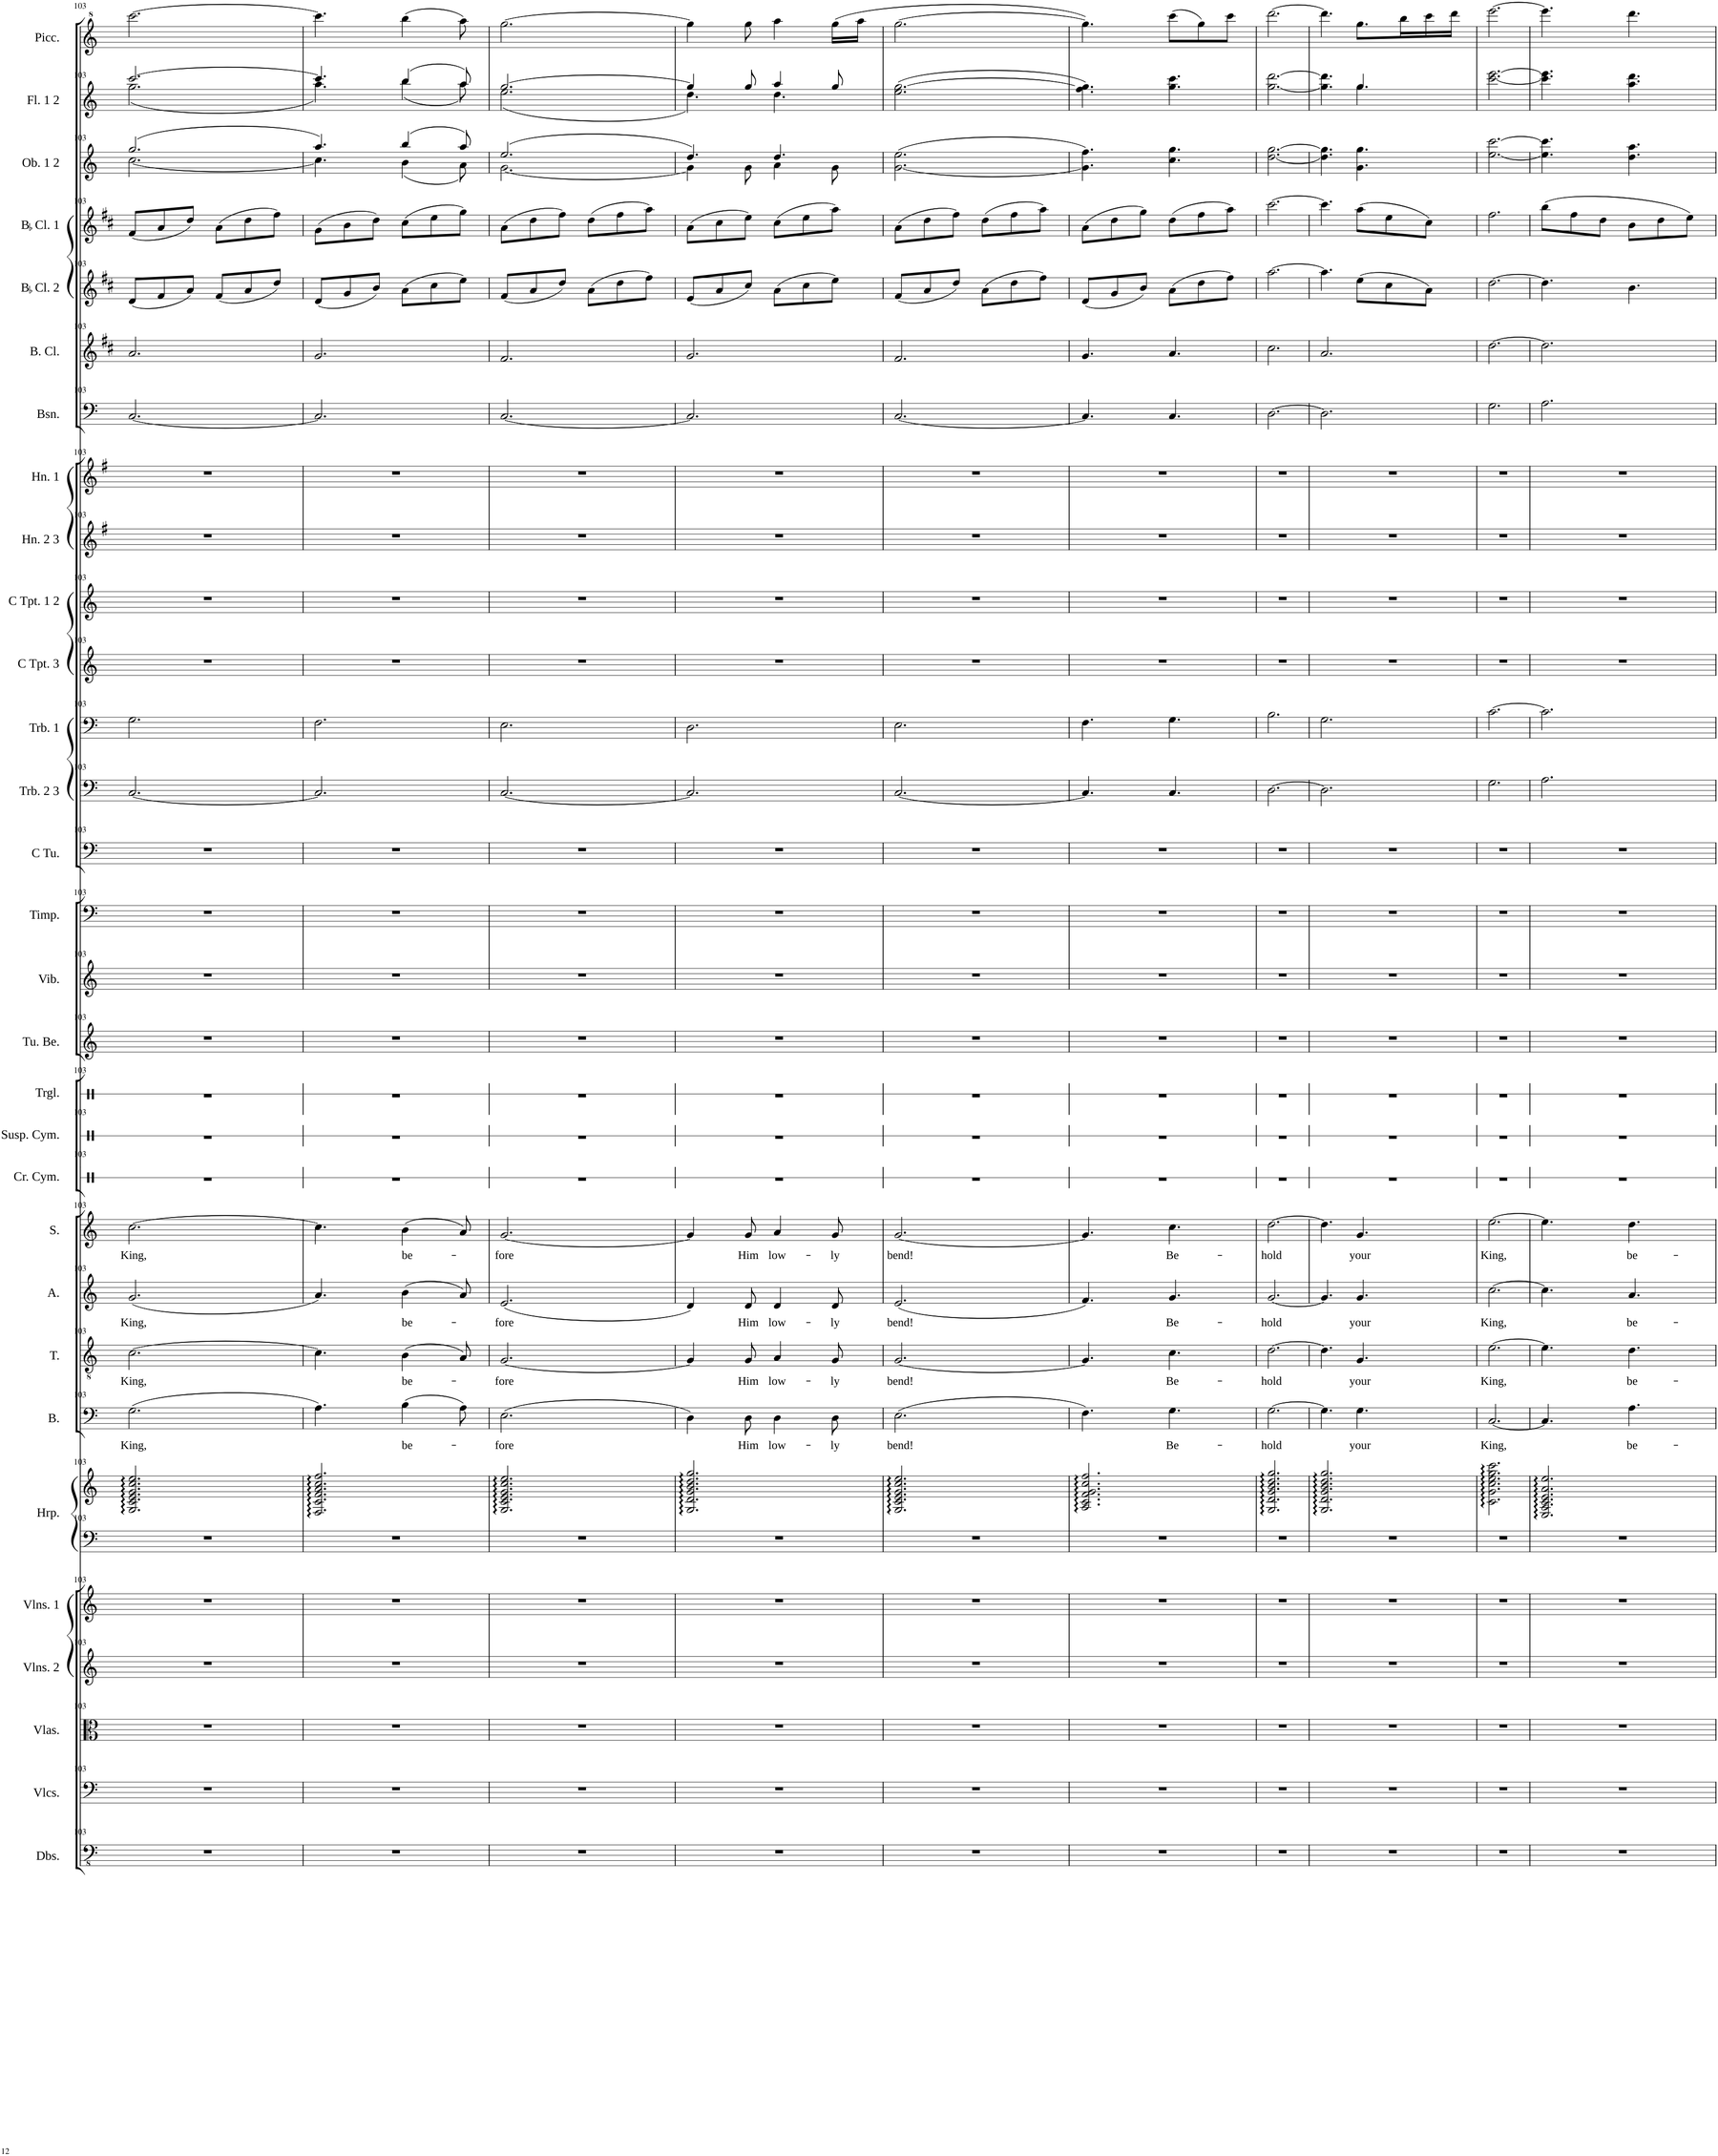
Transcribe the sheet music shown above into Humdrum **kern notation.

**kern	**kern	**kern	**kern	**kern	**kern	**kern	**kern	**text	**kern	**text	**kern	**text	**kern	**text	**kern	**kern	**kern	**kern	**kern	**kern	**kern	**kern	**kern	**kern	**kern	**kern	**kern	**kern	**kern	**kern	**kern	**kern	**kern	**kern
*part30	*part29	*part28	*part27	*part26	*part25	*part25	*part24	*part24	*part23	*part23	*part22	*part22	*part21	*part21	*part20	*part19	*part18	*part17	*part16	*part15	*part14	*part13	*part12	*part11	*part10	*part9	*part8	*part7	*part6	*part5	*part4	*part3	*part2	*part1
*staff31	*staff30	*staff29	*staff28	*staff27	*staff26	*staff25	*staff24	*staff24	*staff23	*staff23	*staff22	*staff22	*staff21	*staff21	*staff20	*staff19	*staff18	*staff17	*staff16	*staff15	*staff14	*staff13	*staff12	*staff11	*staff10	*staff9	*staff8	*staff7	*staff6	*staff5	*staff4	*staff3	*staff2	*staff1
*I"Double Basses	*I"Violoncellos	*I"Violas	*I"Violins 2	*I"Violins 1	*I"Harp	*	*I"Bass	*	*I"Tenor	*	*I"Alto	*	*I"Soprano	*	*I"Crash Cymbal	*I"Suspended Cymbal	*I"Triangle	*I"Tubular Bells	*I"Vibraphone	*I"Timpani	*I"C Tuba	*I"Trombone 2 3	*I"Trombone 1	*I"C Trumpet 3	*I"C Trumpet 1 2	*I"Horn 2 3	*I"Horn 1	*I"Bassoon	*I"Bass Clarinet	*I"BaccidentalFlat Clarinet 2	*I"BaccidentalFlat Clarinet 1	*I"Oboe 1 2	*I"Flute 1 2	*I"Piccolo
*I'Dbs.	*I'Vlcs.	*I'Vlas.	*I'Vlns. 2	*I'Vlns. 1	*I'Hrp.	*	*I'B.	*	*I'T.	*	*I'A.	*	*I'S.	*	*I'Cr. Cym.	*I'Susp. Cym.	*I'Trgl.	*I'Tu. Be.	*I'Vib.	*I'Timp.	*I'C Tu.	*I'Trb. 2 3	*I'Trb. 1	*I'C Tpt. 3	*I'C Tpt. 1 2	*I'Hn. 2 3	*I'Hn. 1	*I'Bsn.	*I'B. Cl.	*I'BaccidentalFlat Cl. 2	*I'BaccidentalFlat Cl. 1	*I'Ob. 1 2	*I'Fl. 1 2	*I'Picc.
!!LO:PB:g=z
*clefFv4	*clefF4	*clefC3	*clefG2	*clefG2	*clefF4	*clefG2	*clefF4	*	*clefGv2	*	*clefG2	*	*clefG2	*	*clefX	*clefX	*clefX	*clefG2	*clefG2	*clefF4	*clefF4	*clefF4	*clefF4	*clefG2	*clefG2	*clefG2	*clefG2	*clefF4	*clefG2	*clefG2	*clefG2	*clefG2	*clefG2	*clefG^2
*	*	*	*	*	*	*	*	*	*	*	*	*	*	*	*	*	*	*	*	*	*	*	*	*	*	*Trd4c7	*Trd4c7	*	*Trd8c14	*Trd1c2	*Trd1c2	*	*	*Trd-7c-12
*k[]	*k[]	*k[]	*k[]	*k[]	*k[]	*k[]	*k[]	*	*k[]	*	*k[]	*	*k[]	*	*k[]	*k[]	*k[]	*k[]	*k[]	*k[]	*k[]	*k[]	*k[]	*k[]	*k[]	*k[f#]	*k[f#]	*k[]	*k[f#c#]	*k[f#c#]	*k[f#c#]	*k[]	*k[]	*k[]
*M6/8	*M6/8	*M6/8	*M6/8	*M6/8	*M6/8	*M6/8	*M6/8	*	*M6/8	*	*M6/8	*	*M6/8	*	*M6/8	*M6/8	*M6/8	*M6/8	*M6/8	*M6/8	*M6/8	*M6/8	*M6/8	*M6/8	*M6/8	*M6/8	*M6/8	*M6/8	*M6/8	*M6/8	*M6/8	*M6/8	*M6/8	*M6/8
=103	=103	=103	=103	=103	=103	=103	=103	=103	=103	=103	=103	=103	=103	=103	=103	=103	=103	=103	=103	=103	=103	=103	=103	=103	=103	=103	=103	=103	=103	=103	=103	=103	=103	=103
!	!	!	!	!	!	!	!	!LO:LY:b	!	!LO:LY:b	!	!LO:LY:b	!	!LO:LY:b	!	!	!	!	!	!	!	!	!	!	!	!	!	!	!	!	!	!	!	!
*	*	*	*	*	*	*	*	*	*	*	*	*	*	*	*	*	*	*	*	*	*	*	*	*	*	*	*	*	*	*	*	*^	*^	*
2.r	2.r	2.r	2.r	2.r	2.r	2.G/ 2.c/ 2.e/ 2.g/ 2.cc/ 2.ee/	(2.G\	King,	[2.c\	King,	(2.g/	King,	[2.cc\	King,	2.r	2.r	2.r	2.r	2.r	2.r	2.r	[2.C/	2.G\	2.r	2.r	2.r	2.r	[2.C/	2.a/	(8d/L	(8f#/L	(2.gg/	[2.cc\	[2.ccc/	(2.gg\	[2.cccc\
.	.	.	.	.	.	.	.	.	.	.	.	.	.	.	.	.	.	.	.	.	.	.	.	.	.	.	.	.	.	8f#/	8a/	.	.	.	.	.
.	.	.	.	.	.	.	.	.	.	.	.	.	.	.	.	.	.	.	.	.	.	.	.	.	.	.	.	.	.	8a/J)	8dd/J)	.	.	.	.	.
.	.	.	.	.	.	.	.	.	.	.	.	.	.	.	.	.	.	.	.	.	.	.	.	.	.	.	.	.	.	(8f#/L	(8a\L	.	.	.	.	.
.	.	.	.	.	.	.	.	.	.	.	.	.	.	.	.	.	.	.	.	.	.	.	.	.	.	.	.	.	.	8a/	8dd\	.	.	.	.	.
.	.	.	.	.	.	.	.	.	.	.	.	.	.	.	.	.	.	.	.	.	.	.	.	.	.	.	.	.	.	8dd/J)	8ff#\J)	.	.	.	.	.
=104	=104	=104	=104	=104	=104	=104	=104	=104	=104	=104	=104	=104	=104	=104	=104	=104	=104	=104	=104	=104	=104	=104	=104	=104	=104	=104	=104	=104	=104	=104	=104	=104	=104	=104	=104	=104
2.r	2.r	2.r	2.r	2.r	2.r	2.F/ 2.c/ 2.f/ 2.a/ 2.cc/ 2.ff/	4.A\)	.	4.c\]	.	4.a/)	.	4.cc\]	.	2.r	2.r	2.r	2.r	2.r	2.r	2.r	2.C/]	2.F\	2.r	2.r	2.r	2.r	2.C/]	2.g/	(8d/L	(8g\L	4.aa/)	4.cc\]	4.ccc/]	4.aa\)	4.cccc\]
.	.	.	.	.	.	.	.	.	.	.	.	.	.	.	.	.	.	.	.	.	.	.	.	.	.	.	.	.	.	8g/	8b\	.	.	.	.	.
.	.	.	.	.	.	.	.	.	.	.	.	.	.	.	.	.	.	.	.	.	.	.	.	.	.	.	.	.	.	8b/J)	8dd\J)	.	.	.	.	.
!	!	!	!	!	!	!	!	!LO:LY:b	!	!LO:LY:b	!	!LO:LY:b	!	!LO:LY:b	!	!	!	!	!	!	!	!	!	!	!	!	!	!	!	!	!	!	!	!	!	!
.	.	.	.	.	.	.	(4B\	be-	(4B\	be-	(4b\	be-	(4b\	be-	.	.	.	.	.	.	.	.	.	.	.	.	.	.	.	(8a\L	(8cc#\L	(4bb/	(4b\	(>4bb/	(<4bb\	(4bbb\
.	.	.	.	.	.	.	.	.	.	.	.	.	.	.	.	.	.	.	.	.	.	.	.	.	.	.	.	.	.	8cc#\	8ee\	.	.	.	.	.
.	.	.	.	.	.	.	8A\)	.	8A/)	.	8a/)	.	8a/)	.	.	.	.	.	.	.	.	.	.	.	.	.	.	.	.	8ee\J)	8gg\J)	8aa/)	8a\)	8aa/)	8aa\)	8aaa\)
=105	=105	=105	=105	=105	=105	=105	=105	=105	=105	=105	=105	=105	=105	=105	=105	=105	=105	=105	=105	=105	=105	=105	=105	=105	=105	=105	=105	=105	=105	=105	=105	=105	=105	=105	=105	=105
!	!	!	!	!	!	!	!	!LO:LY:b	!	!LO:LY:b	!	!LO:LY:b	!	!LO:LY:b	!	!	!	!	!	!	!	!	!	!	!	!	!	!	!	!	!	!	!	!	!	!
2.r	2.r	2.r	2.r	2.r	2.r	2.G/ 2.c/ 2.e/ 2.g/ 2.cc/ 2.ee/	(2.E\	-fore	[2.G/	-fore	(2.e/	-fore	[2.g/	-fore	2.r	2.r	2.r	2.r	2.r	2.r	2.r	[2.C/	2.E\	2.r	2.r	2.r	2.r	[2.C/	2.f#/	(8f#/L	(8a\L	(2.ee/	[2.g\	[2.gg/	(2.ee\	[2.ggg\
.	.	.	.	.	.	.	.	.	.	.	.	.	.	.	.	.	.	.	.	.	.	.	.	.	.	.	.	.	.	8a/	8dd\	.	.	.	.	.
.	.	.	.	.	.	.	.	.	.	.	.	.	.	.	.	.	.	.	.	.	.	.	.	.	.	.	.	.	.	8dd/J)	8ff#\J)	.	.	.	.	.
.	.	.	.	.	.	.	.	.	.	.	.	.	.	.	.	.	.	.	.	.	.	.	.	.	.	.	.	.	.	(8a\L	(8dd\L	.	.	.	.	.
.	.	.	.	.	.	.	.	.	.	.	.	.	.	.	.	.	.	.	.	.	.	.	.	.	.	.	.	.	.	8dd\	8ff#\	.	.	.	.	.
.	.	.	.	.	.	.	.	.	.	.	.	.	.	.	.	.	.	.	.	.	.	.	.	.	.	.	.	.	.	8ff#\J)	8aa\J)	.	.	.	.	.
=106	=106	=106	=106	=106	=106	=106	=106	=106	=106	=106	=106	=106	=106	=106	=106	=106	=106	=106	=106	=106	=106	=106	=106	=106	=106	=106	=106	=106	=106	=106	=106	=106	=106	=106	=106	=106
2.r	2.r	2.r	2.r	2.r	2.r	2.G/ 2.d/ 2.g/ 2.b/ 2.dd/ 2.gg/	4D\)	.	4G/]	.	4d/)	.	4g/]	.	2.r	2.r	2.r	2.r	2.r	2.r	2.r	2.C/]	2.D\	2.r	2.r	2.r	2.r	2.C/]	2.g/	(8e/L	(8a\L	4.dd/)	4g\]	4gg/]	4.dd\)	4ggg\]
.	.	.	.	.	.	.	.	.	.	.	.	.	.	.	.	.	.	.	.	.	.	.	.	.	.	.	.	.	.	8a/	8cc#\	.	.	.	.	.
!	!	!	!	!	!	!	!	!LO:LY:b	!	!LO:LY:b	!	!LO:LY:b	!	!LO:LY:b	!	!	!	!	!	!	!	!	!	!	!	!	!	!	!	!	!	!	!	!	!	!
.	.	.	.	.	.	.	8D\	Him	8G/	Him	8d/	Him	8g/	Him	.	.	.	.	.	.	.	.	.	.	.	.	.	.	.	8cc#/J)	8ee\J)	.	8g\	8gg/	.	8ggg\
!	!	!	!	!	!	!	!	!LO:LY:b	!	!LO:LY:b	!	!LO:LY:b	!	!LO:LY:b	!	!	!	!	!	!	!	!	!	!	!	!	!	!	!	!	!	!	!	!	!	!
.	.	.	.	.	.	.	4D\	low-	4A/	low-	4d/	low-	4a/	low-	.	.	.	.	.	.	.	.	.	.	.	.	.	.	.	(8a\L	(8cc#\L	4.dd/	4a\	4aa/	4.dd\	4aaa\
.	.	.	.	.	.	.	.	.	.	.	.	.	.	.	.	.	.	.	.	.	.	.	.	.	.	.	.	.	.	8cc#\	8ee\	.	.	.	.	.
!	!	!	!	!	!	!	!	!LO:LY:b	!	!LO:LY:b	!	!LO:LY:b	!	!LO:LY:b	!	!	!	!	!	!	!	!	!	!	!	!	!	!	!	!	!	!	!	!	!	!
.	.	.	.	.	.	.	8D\	-ly	8G/	-ly	8d/	-ly	8g/	-ly	.	.	.	.	.	.	.	.	.	.	.	.	.	.	.	8ee\J)	8aa\J)	.	8g\	8gg/	.	(16ggg\LL
.	.	.	.	.	.	.	.	.	.	.	.	.	.	.	.	.	.	.	.	.	.	.	.	.	.	.	.	.	.	.	.	.	.	.	.	16aaa\JJ
*	*	*	*	*	*	*	*	*	*	*	*	*	*	*	*	*	*	*	*	*	*	*	*	*	*	*	*	*	*	*	*	*v	*v	*	*	*
*	*	*	*	*	*	*	*	*	*	*	*	*	*	*	*	*	*	*	*	*	*	*	*	*	*	*	*	*	*	*	*	*	*v	*v	*
=107	=107	=107	=107	=107	=107	=107	=107	=107	=107	=107	=107	=107	=107	=107	=107	=107	=107	=107	=107	=107	=107	=107	=107	=107	=107	=107	=107	=107	=107	=107	=107	=107	=107	=107
!	!	!	!	!	!	!	!	!LO:LY:b	!	!LO:LY:b	!	!LO:LY:b	!	!LO:LY:b	!	!	!	!	!	!	!	!	!	!	!	!	!	!	!	!	!	!	!	!
2.r	2.r	2.r	2.r	2.r	2.r	2.G/ 2.c/ 2.e/ 2.g/ 2.cc/ 2.ee/	(>2.E\	bend!	[2.G/	bend!	(<2.e/	bend!	[2.g/	bend!	2.r	2.r	2.r	2.r	2.r	2.r	2.r	[2.C/	2.E\	2.r	2.r	2.r	2.r	[2.C/	2.f#/	(8f#/L	(8a\L	(>[<2.g\ 2.ee\	(2.ee\ [2.gg\	[2.ggg\
.	.	.	.	.	.	.	.	.	.	.	.	.	.	.	.	.	.	.	.	.	.	.	.	.	.	.	.	.	.	8a/	8dd\	.	.	.
.	.	.	.	.	.	.	.	.	.	.	.	.	.	.	.	.	.	.	.	.	.	.	.	.	.	.	.	.	.	8dd/J)	8ff#\J)	.	.	.
.	.	.	.	.	.	.	.	.	.	.	.	.	.	.	.	.	.	.	.	.	.	.	.	.	.	.	.	.	.	(8a\L	(8dd\L	.	.	.
.	.	.	.	.	.	.	.	.	.	.	.	.	.	.	.	.	.	.	.	.	.	.	.	.	.	.	.	.	.	8dd\	8ff#\	.	.	.
.	.	.	.	.	.	.	.	.	.	.	.	.	.	.	.	.	.	.	.	.	.	.	.	.	.	.	.	.	.	8ff#\J)	8aa\J)	.	.	.
=108	=108	=108	=108	=108	=108	=108	=108	=108	=108	=108	=108	=108	=108	=108	=108	=108	=108	=108	=108	=108	=108	=108	=108	=108	=108	=108	=108	=108	=108	=108	=108	=108	=108	=108
2.r	2.r	2.r	2.r	2.r	2.r	2.A/ 2.c/ 2.f/ 2.g/ 2.cc/ 2.ff/	4.F\)	.	4.G/]	.	4.f/)	.	4.g/]	.	2.r	2.r	2.r	2.r	2.r	2.r	2.r	4.C/]	4.F\	2.r	2.r	2.r	2.r	4.C/]	4.g/	(8d/L	(8a\L	4.g\] 4.ff\)	4.ff\ 4.gg\])	4.ggg\])
.	.	.	.	.	.	.	.	.	.	.	.	.	.	.	.	.	.	.	.	.	.	.	.	.	.	.	.	.	.	8g/	8dd\	.	.	.
.	.	.	.	.	.	.	.	.	.	.	.	.	.	.	.	.	.	.	.	.	.	.	.	.	.	.	.	.	.	8b/J)	8gg\J)	.	.	.
!	!	!	!	!	!	!	!	!LO:LY:b	!	!LO:LY:b	!	!LO:LY:b	!	!LO:LY:b	!	!	!	!	!	!	!	!	!	!	!	!	!	!	!	!	!	!	!	!
.	.	.	.	.	.	.	4.G\	Be-	4.c\	Be-	4.g/	Be-	4.cc\	Be-	.	.	.	.	.	.	.	4.C/	4.G\	.	.	.	.	4.C/	4.a/	(8a\L	(8dd\L	4.cc\ 4.gg\	4.gg\ 4.ccc\	(8cccc\L
.	.	.	.	.	.	.	.	.	.	.	.	.	.	.	.	.	.	.	.	.	.	.	.	.	.	.	.	.	.	8dd\	8ff#\	.	.	8ggg\)
.	.	.	.	.	.	.	.	.	.	.	.	.	.	.	.	.	.	.	.	.	.	.	.	.	.	.	.	.	.	8ff#\J)	8aa\J)	.	.	8cccc\J
=109	=109	=109	=109	=109	=109	=109	=109	=109	=109	=109	=109	=109	=109	=109	=109	=109	=109	=109	=109	=109	=109	=109	=109	=109	=109	=109	=109	=109	=109	=109	=109	=109	=109	=109
!	!	!	!	!	!	!	!	!LO:LY:b	!	!LO:LY:b	!	!LO:LY:b	!	!LO:LY:b	!	!	!	!	!	!	!	!	!	!	!	!	!	!	!	!	!	!	!	!
2.r	2.r	2.r	2.r	2.r	2.r	2.G/ 2.d/ 2.g/ 2.b/ 2.dd/ 2.gg/	[2.G\	-hold	[2.d\	-hold	[2.g/	-hold	[2.dd\	-hold	2.r	2.r	2.r	2.r	2.r	2.r	2.r	[2.D\	2.B\	2.r	2.r	2.r	2.r	[2.D\	2.cc#\	[2.aa\	[2.ccc#\	[<2.dd\ [2.gg\	[<2.gg\ [2.ddd\	[2.dddd\
=110	=110	=110	=110	=110	=110	=110	=110	=110	=110	=110	=110	=110	=110	=110	=110	=110	=110	=110	=110	=110	=110	=110	=110	=110	=110	=110	=110	=110	=110	=110	=110	=110	=110	=110
*	*	*	*	*	*	*	*	*	*	*	*	*	*	*	*	*	*	*	*	*	*	*	*	*	*	*	*	*	*	*	*	*	*^	*
2.r	2.r	2.r	2.r	2.r	2.r	2.G/ 2.d/ 2.g/ 2.b/ 2.dd/ 2.gg/	4.G\]	.	4.d\]	.	4.g/]	.	4.dd\]	.	2.r	2.r	2.r	2.r	2.r	2.r	2.r	2.D\]	2.G\	2.r	2.r	2.r	2.r	2.D\]	2.a/	4.aa\]	4.ccc#\]	4.dd\] 4.gg\]	4.gg\] 4.ddd\]	4.ryy	4.dddd\]
!	!	!	!	!	!	!	!	!LO:LY:b	!	!LO:LY:b	!	!LO:LY:b	!	!LO:LY:b	!	!	!	!	!	!	!	!	!	!	!	!	!	!	!	!	!	!	!	!	!
.	.	.	.	.	.	.	4.G\	your	4.G/	your	4.g/	your	4.g/	your	.	.	.	.	.	.	.	.	.	.	.	.	.	.	.	(8ee\L	(8aa\L	4.g\ 4.gg\	4.gg/	4.gg\	8.ggg\L
.	.	.	.	.	.	.	.	.	.	.	.	.	.	.	.	.	.	.	.	.	.	.	.	.	.	.	.	.	.	8cc#\	8ee\	.	.	.	.
.	.	.	.	.	.	.	.	.	.	.	.	.	.	.	.	.	.	.	.	.	.	.	.	.	.	.	.	.	.	.	.	.	.	.	16bbb\L
.	.	.	.	.	.	.	.	.	.	.	.	.	.	.	.	.	.	.	.	.	.	.	.	.	.	.	.	.	.	8a\J)	8cc#\J)	.	.	.	16cccc\
.	.	.	.	.	.	.	.	.	.	.	.	.	.	.	.	.	.	.	.	.	.	.	.	.	.	.	.	.	.	.	.	.	.	.	16dddd\JJ
*	*	*	*	*	*	*	*	*	*	*	*	*	*	*	*	*	*	*	*	*	*	*	*	*	*	*	*	*	*	*	*	*	*v	*v	*
=111	=111	=111	=111	=111	=111	=111	=111	=111	=111	=111	=111	=111	=111	=111	=111	=111	=111	=111	=111	=111	=111	=111	=111	=111	=111	=111	=111	=111	=111	=111	=111	=111	=111	=111
!	!	!	!	!	!	!	!	!LO:LY:b	!	!LO:LY:b	!	!LO:LY:b	!	!LO:LY:b	!	!	!	!	!	!	!	!	!	!	!	!	!	!	!	!	!	!	!	!
2.r	2.r	2.r	2.r	2.r	2.r	2.c\ 2.g\ 2.cc\ 2.ee\ 2.gg\ 2.ccc\	[2.C/	King,	[2.e\	King,	[2.cc\	King,	[2.ee\	King,	2.r	2.r	2.r	2.r	2.r	2.r	2.r	2.G\	[2.c\	2.r	2.r	2.r	2.r	2.G\	[2.dd\	[2.dd\	2.ff#\	[<2.ee\ [2.ccc\	[<2.ccc\ [2.eee\	[2.eeee\
=112	=112	=112	=112	=112	=112	=112	=112	=112	=112	=112	=112	=112	=112	=112	=112	=112	=112	=112	=112	=112	=112	=112	=112	=112	=112	=112	=112	=112	=112	=112	=112	=112	=112	=112
2.r	2.r	2.r	2.r	2.r	2.r	2.E/ 2.A/ 2.c/ 2.e/ 2.a/ 2.ee/	4.C/]	.	4.e\]	.	4.cc\]	.	4.ee\]	.	2.r	2.r	2.r	2.r	2.r	2.r	2.r	2.A\	2.c\]	2.r	2.r	2.r	2.r	2.A\	2.dd\]	4.dd\]	(8bb\L	4.ee\] 4.ccc\]	4.ccc\] 4.eee\]	4.eeee\]
.	.	.	.	.	.	.	.	.	.	.	.	.	.	.	.	.	.	.	.	.	.	.	.	.	.	.	.	.	.	.	8ff#\	.	.	.
.	.	.	.	.	.	.	.	.	.	.	.	.	.	.	.	.	.	.	.	.	.	.	.	.	.	.	.	.	.	.	8dd\J	.	.	.
!	!	!	!	!	!	!	!	!LO:LY:b	!	!LO:LY:b	!	!LO:LY:b	!	!LO:LY:b	!	!	!	!	!	!	!	!	!	!	!	!	!	!	!	!	!	!	!	!
.	.	.	.	.	.	.	4.A\	be-	4.d\	be-	4.a/	be-	4.dd\	be-	.	.	.	.	.	.	.	.	.	.	.	.	.	.	.	4.b\	8b\L	4.dd\ 4.aa\	4.aa\ 4.ddd\	4.dddd\
.	.	.	.	.	.	.	.	.	.	.	.	.	.	.	.	.	.	.	.	.	.	.	.	.	.	.	.	.	.	.	8dd\	.	.	.
.	.	.	.	.	.	.	.	.	.	.	.	.	.	.	.	.	.	.	.	.	.	.	.	.	.	.	.	.	.	.	8ee\J)	.	.	.
=	=	=	=	=	=	=	=	=	=	=	=	=	=	=	=	=	=	=	=	=	=	=	=	=	=	=	=	=	=	=	=	=	=	=
*-	*-	*-	*-	*-	*-	*-	*-	*-	*-	*-	*-	*-	*-	*-	*-	*-	*-	*-	*-	*-	*-	*-	*-	*-	*-	*-	*-	*-	*-	*-	*-	*-	*-	*-
